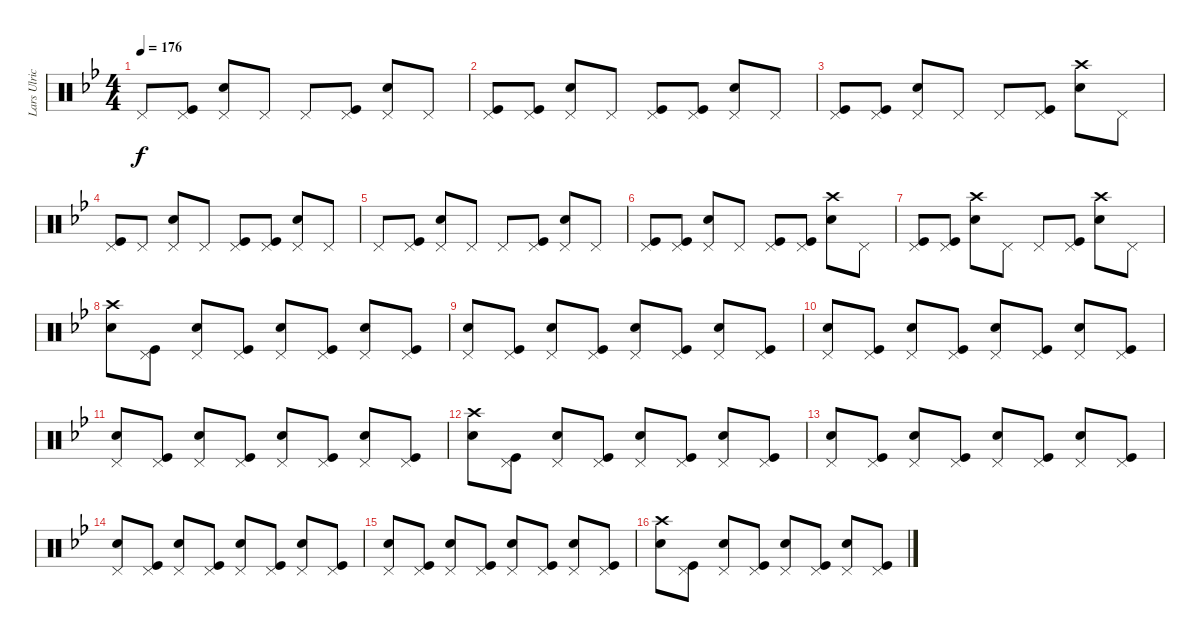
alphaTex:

\track ("Lars Ulrich" "Lars Ulric") {instrument percussion}
\staff {score}
\articulation defaults
\ts (4 4)
\tempo 176
\clef neutral
\ks bb "Pedal Hi-Hat (hit)".8{dy f}
("Pedal Hi-Hat (hit)" "Kick (hit)").8 ("Pedal Hi-Hat (hit)" "Snare (hit) 2").8 "Pedal Hi-Hat (hit)".8 "Pedal Hi-Hat (hit)".8 ("Pedal Hi-Hat (hit)" "Kick (hit)").8 ("Pedal Hi-Hat (hit)" "Snare (hit) 2").8 "Pedal Hi-Hat (hit)".8 |
("Pedal Hi-Hat (hit)" "Kick (hit)").8 ("Pedal Hi-Hat (hit)" "Kick (hit)").8 ("Pedal Hi-Hat (hit)" "Snare (hit) 2").8 "Pedal Hi-Hat (hit)".8 ("Pedal Hi-Hat (hit)" "Kick (hit)").8 ("Pedal Hi-Hat (hit)" "Kick (hit)").8 ("Pedal Hi-Hat (hit)" "Snare (hit) 2").8 "Pedal Hi-Hat (hit)".8 |
("Pedal Hi-Hat (hit)" "Kick (hit)").8 ("Pedal Hi-Hat (hit)" "Kick (hit)").8 ("Pedal Hi-Hat (hit)" "Snare (hit) 2").8 "Pedal Hi-Hat (hit)".8 "Pedal Hi-Hat (hit)".8 ("Pedal Hi-Hat (hit)" "Kick (hit)").8 ("Crash high (hit)" "Snare (hit) 2").8 "Pedal Hi-Hat (hit)".8 |
("Pedal Hi-Hat (hit)" "Kick (hit)").8 "Pedal Hi-Hat (hit)".8 ("Pedal Hi-Hat (hit)" "Snare (hit) 2").8 "Pedal Hi-Hat (hit)".8 ("Pedal Hi-Hat (hit)" "Kick (hit)").8 ("Pedal Hi-Hat (hit)" "Kick (hit)").8 ("Pedal Hi-Hat (hit)" "Snare (hit) 2").8 "Pedal Hi-Hat (hit)".8 |
"Pedal Hi-Hat (hit)".8 ("Pedal Hi-Hat (hit)" "Kick (hit)").8 ("Pedal Hi-Hat (hit)" "Snare (hit) 2").8 "Pedal Hi-Hat (hit)".8 "Pedal Hi-Hat (hit)".8 ("Pedal Hi-Hat (hit)" "Kick (hit)").8 ("Pedal Hi-Hat (hit)" "Snare (hit) 2").8 "Pedal Hi-Hat (hit)".8 |
("Pedal Hi-Hat (hit)" "Kick (hit)").8 ("Pedal Hi-Hat (hit)" "Kick (hit)").8 ("Pedal Hi-Hat (hit)" "Snare (hit) 2").8 "Pedal Hi-Hat (hit)".8 ("Pedal Hi-Hat (hit)" "Kick (hit)").8 ("Pedal Hi-Hat (hit)" "Kick (hit)").8 ("Crash high (hit)" "Snare (hit) 2").8 "Pedal Hi-Hat (hit)".8 |
("Pedal Hi-Hat (hit)" "Kick (hit)").8 ("Pedal Hi-Hat (hit)" "Kick (hit)").8 ("Crash high (hit)" "Snare (hit) 2").8 "Pedal Hi-Hat (hit)".8 "Pedal Hi-Hat (hit)".8 ("Pedal Hi-Hat (hit)" "Kick (hit)").8 ("Crash high (hit)" "Snare (hit) 2").8 "Pedal Hi-Hat (hit)".8 |
("Crash high (hit)" "Snare (hit) 2").8 ("Pedal Hi-Hat (hit)" "Kick (hit)").8 ("Pedal Hi-Hat (hit)" "Snare (hit) 2").8 ("Pedal Hi-Hat (hit)" "Kick (hit)").8 ("Pedal Hi-Hat (hit)" "Snare (hit) 2").8 ("Pedal Hi-Hat (hit)" "Kick (hit)").8 ("Pedal Hi-Hat (hit)" "Snare (hit) 2").8 ("Pedal Hi-Hat (hit)" "Kick (hit)").8 |
("Pedal Hi-Hat (hit)" "Snare (hit) 2").8 ("Pedal Hi-Hat (hit)" "Kick (hit)").8 ("Pedal Hi-Hat (hit)" "Snare (hit) 2").8 ("Pedal Hi-Hat (hit)" "Kick (hit)").8 ("Pedal Hi-Hat (hit)" "Snare (hit) 2").8 ("Pedal Hi-Hat (hit)" "Kick (hit)").8 ("Pedal Hi-Hat (hit)" "Snare (hit) 2").8 ("Pedal Hi-Hat (hit)" "Kick (hit)").8 |
("Pedal Hi-Hat (hit)" "Snare (hit) 2").8 ("Pedal Hi-Hat (hit)" "Kick (hit)").8 ("Pedal Hi-Hat (hit)" "Snare (hit) 2").8 ("Pedal Hi-Hat (hit)" "Kick (hit)").8 ("Pedal Hi-Hat (hit)" "Snare (hit) 2").8 ("Pedal Hi-Hat (hit)" "Kick (hit)").8 ("Pedal Hi-Hat (hit)" "Snare (hit) 2").8 ("Pedal Hi-Hat (hit)" "Kick (hit)").8 |
("Pedal Hi-Hat (hit)" "Snare (hit) 2").8 ("Pedal Hi-Hat (hit)" "Kick (hit)").8 ("Pedal Hi-Hat (hit)" "Snare (hit) 2").8 ("Pedal Hi-Hat (hit)" "Kick (hit)").8 ("Pedal Hi-Hat (hit)" "Snare (hit) 2").8 ("Pedal Hi-Hat (hit)" "Kick (hit)").8 ("Pedal Hi-Hat (hit)" "Snare (hit) 2").8 ("Pedal Hi-Hat (hit)" "Kick (hit)").8 |
("Crash high (hit)" "Snare (hit) 2").8 ("Pedal Hi-Hat (hit)" "Kick (hit)").8 ("Pedal Hi-Hat (hit)" "Snare (hit) 2").8 ("Pedal Hi-Hat (hit)" "Kick (hit)").8 ("Pedal Hi-Hat (hit)" "Snare (hit) 2").8 ("Pedal Hi-Hat (hit)" "Kick (hit)").8 ("Pedal Hi-Hat (hit)" "Snare (hit) 2").8 ("Pedal Hi-Hat (hit)" "Kick (hit)").8 |
("Pedal Hi-Hat (hit)" "Snare (hit) 2").8 ("Pedal Hi-Hat (hit)" "Kick (hit)").8 ("Pedal Hi-Hat (hit)" "Snare (hit) 2").8 ("Pedal Hi-Hat (hit)" "Kick (hit)").8 ("Pedal Hi-Hat (hit)" "Snare (hit) 2").8 ("Pedal Hi-Hat (hit)" "Kick (hit)").8 ("Pedal Hi-Hat (hit)" "Snare (hit) 2").8 ("Pedal Hi-Hat (hit)" "Kick (hit)").8 |
("Pedal Hi-Hat (hit)" "Snare (hit) 2").8 ("Pedal Hi-Hat (hit)" "Kick (hit)").8 ("Pedal Hi-Hat (hit)" "Snare (hit) 2").8 ("Pedal Hi-Hat (hit)" "Kick (hit)").8 ("Pedal Hi-Hat (hit)" "Snare (hit) 2").8 ("Pedal Hi-Hat (hit)" "Kick (hit)").8 ("Pedal Hi-Hat (hit)" "Snare (hit) 2").8 ("Pedal Hi-Hat (hit)" "Kick (hit)").8 |
("Pedal Hi-Hat (hit)" "Snare (hit) 2").8 ("Pedal Hi-Hat (hit)" "Kick (hit)").8 ("Pedal Hi-Hat (hit)" "Snare (hit) 2").8 ("Pedal Hi-Hat (hit)" "Kick (hit)").8 ("Pedal Hi-Hat (hit)" "Snare (hit) 2").8 ("Pedal Hi-Hat (hit)" "Kick (hit)").8 ("Pedal Hi-Hat (hit)" "Snare (hit) 2").8 ("Pedal Hi-Hat (hit)" "Kick (hit)").8 |
("Crash high (hit)" "Snare (hit) 2").8 ("Pedal Hi-Hat (hit)" "Kick (hit)").8 ("Pedal Hi-Hat (hit)" "Snare (hit) 2").8 ("Pedal Hi-Hat (hit)" "Kick (hit)").8 ("Pedal Hi-Hat (hit)" "Snare (hit) 2").8 ("Pedal Hi-Hat (hit)" "Kick (hit)").8 ("Pedal Hi-Hat (hit)" "Snare (hit) 2").8 ("Pedal Hi-Hat (hit)" "Kick (hit)").8
